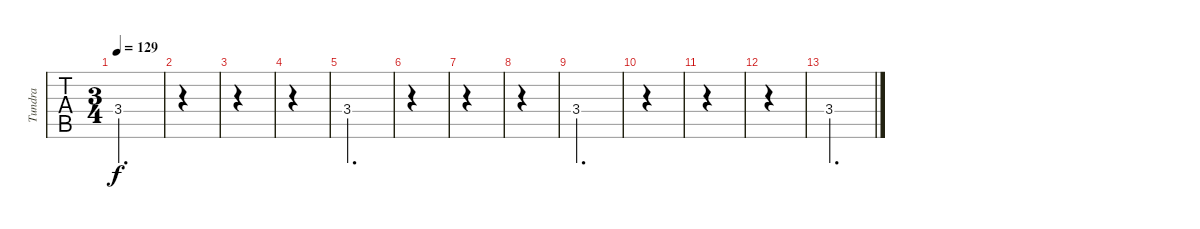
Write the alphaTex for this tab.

\track ("Tundra" "Tundra") {instrument electricbassfinger}
\staff {tabs}
\tuning (C3 G2 D2 A1 E1 B0) {hide}
\ts (3 4)
\tempo 129
\clef f4
\ks c
3.4.2{d dy f} |
|
|
|
3.4.2{d} |
|
|
|
3.4.2{d} |
|
|
|
3.4.2{d}
